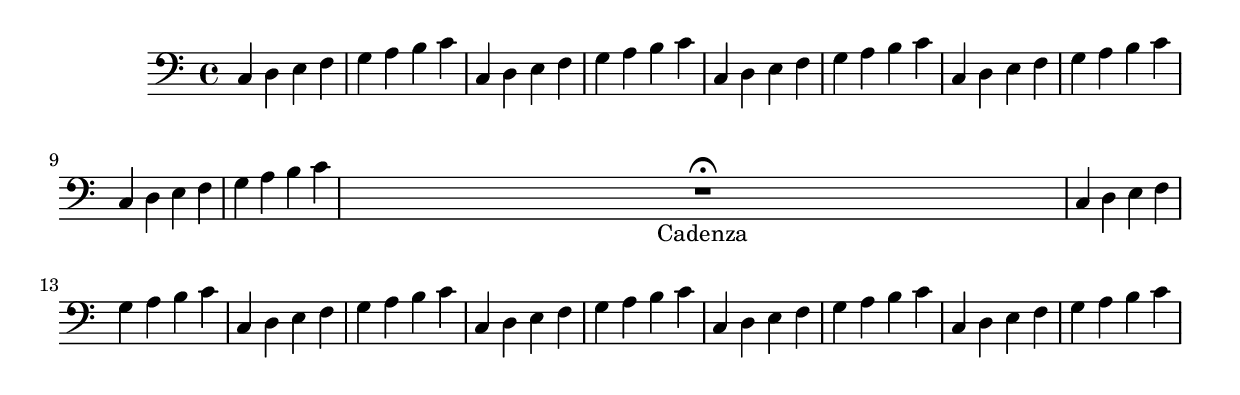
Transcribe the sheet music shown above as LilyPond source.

\version "2.19.45"
\language "english"

\score
{
    \new Staff
    {
        \time 4/4
        \clef bass

        \repeat unfold 5 { c4 d e f | g a b c' }
        \once \omit Staff.TimeSignature \time 75/4
        \override Score.NonMusicalPaperColumn.full-measure-extra-space = #-5
        \tweak usable-duration-logs #'(0)
        R1*75/4*1 ^\fermataMarkup _\markup { "Cadenza" }
        \once \omit Staff.TimeSignature \time 4/4
        \repeat unfold 5 { c4 d e f | g a b c' }
    }
}